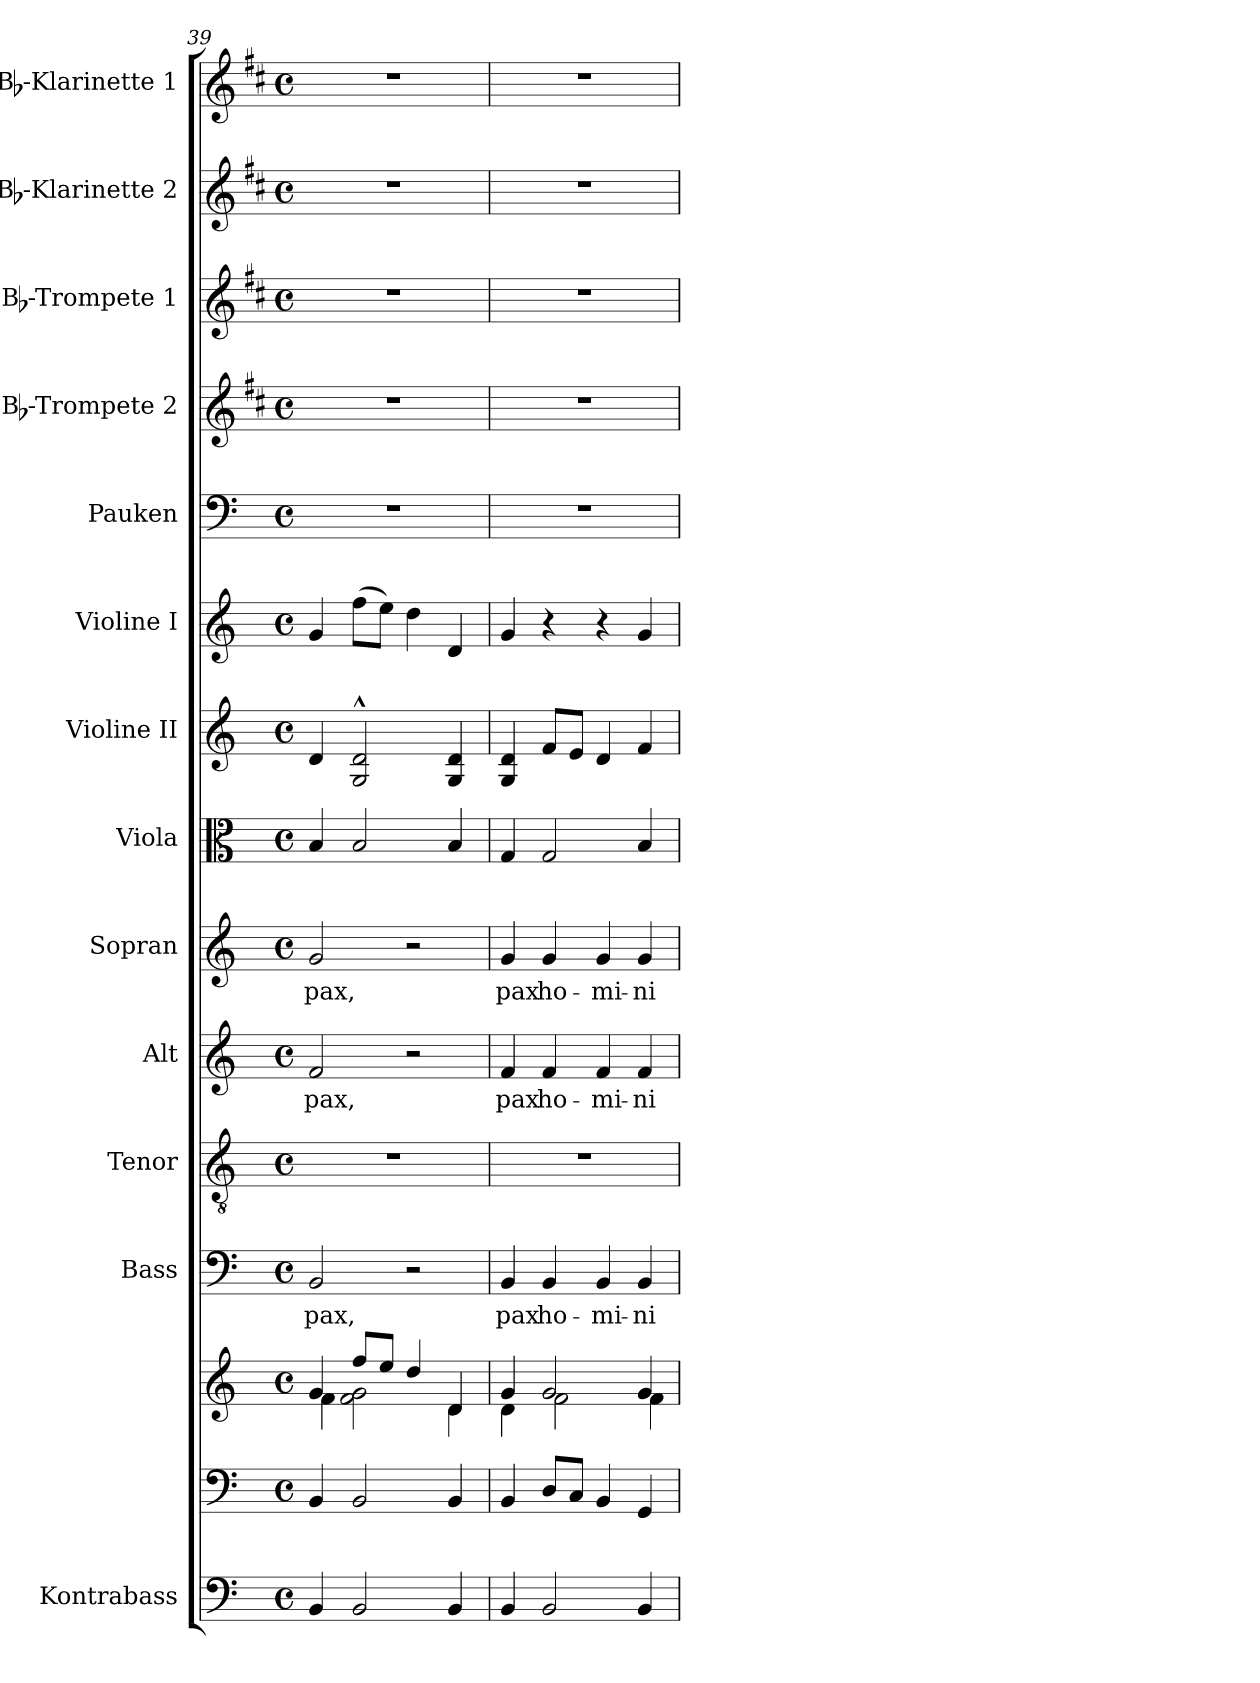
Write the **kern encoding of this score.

**kern	**kern	**kern	**kern	**text	**kern	**kern	**text	**kern	**text	**kern	**kern	**kern	**kern	**kern	**kern	**kern	**kern
*part14	*part13	*part13	*part12	*part12	*part11	*part10	*part10	*part9	*part9	*part8	*part7	*part6	*part5	*part4	*part3	*part2	*part1
*staff15	*staff14	*staff13	*staff12	*staff12	*staff11	*staff10	*staff10	*staff9	*staff9	*staff8	*staff7	*staff6	*staff5	*staff4	*staff3	*staff2	*staff1
*I"Kontrabass	*	*	*I"Bass	*	*I"Tenor	*I"Alt	*	*I"Sopran	*	*I"Viola	*I"Violine II	*I"Violine I	*I"Pauken	*I"Bb-Trompete 2	*I"Bb-Trompete 1	*I"Bb-Klarinette 2	*I"Bb-Klarinette 1
*I'Kb.	*	*	*I'B.	*	*I'T.	*I'A.	*	*I'S.	*	*I'Vla.	*I'Vl. II	*I'Vl. I	*I'Pk.	*I'Bb Trp. 2	*I'Bb Trp. 1	*I'Bb Kl. 2	*I'Bb Kl. 1
!!LO:PB:g=z
*clefF4	*clefF4	*clefG2	*clefF4	*	*clefGv2	*clefG2	*	*clefG2	*	*clefC3	*clefG2	*clefG2	*clefF4	*clefG2	*clefG2	*clefG2	*clefG2
*ITrd7c12	*	*	*	*	*	*	*	*	*	*	*	*	*	*ITrd1c2	*ITrd1c2	*ITrd1c2	*ITrd1c2
*k[]	*k[]	*k[]	*k[]	*	*k[]	*k[]	*	*k[]	*	*k[]	*k[]	*k[]	*k[]	*k[]	*k[]	*k[]	*k[]
*C:	*C:	*C:	*C:	*	*C:	*C:	*	*C:	*	*C:	*C:	*C:	*C:	*C:	*C:	*C:	*C:
*M4/4	*M4/4	*M4/4	*M4/4	*	*M4/4	*M4/4	*	*M4/4	*	*M4/4	*M4/4	*M4/4	*M4/4	*M4/4	*M4/4	*M4/4	*M4/4
*met(c)	*met(c)	*met(c)	*met(c)	*	*met(c)	*met(c)	*	*met(c)	*	*met(c)	*met(c)	*met(c)	*met(c)	*met(c)	*met(c)	*met(c)	*met(c)
=39	=39	=39	=39	=39	=39	=39	=39	=39	=39	=39	=39	=39	=39	=39	=39	=39	=39
*	*	*^	*	*	*	*	*	*	*	*	*	*	*	*	*	*	*
!	!	!	!	!	!LO:LY:b	!	!	!LO:LY:b	!	!LO:LY:b	!	!	!	!	!	!	!	!
4BBB/	4BB/	4g/	4f\	2BB/	pax,	1r	2f/	pax,	2g/	pax,	4B/	4d/	4g/	1r	1r	1r	1r	1r
2BBB/	2BB/	8ff/L	2f\ 2g\	.	.	.	.	.	.	.	2B/	2G/^^> 2d/^^>	(>8ff\L	.	.	.	.	.
.	.	8ee/J	.	.	.	.	.	.	.	.	.	.	8ee\J)	.	.	.	.	.
.	.	4dd/	.	2r	.	.	2r	.	2r	.	.	.	4dd\	.	.	.	.	.
4BBB/	4BB/	4d/	4d\	.	.	.	.	.	.	.	4B/	4G/ 4d/	4d/	.	.	.	.	.
=40	=40	=40	=40	=40	=40	=40	=40	=40	=40	=40	=40	=40	=40	=40	=40	=40	=40	=40
!	!	!	!	!	!LO:LY:b	!	!	!LO:LY:b	!	!LO:LY:b	!	!	!	!	!	!	!	!
4BBB/	4BB/	4g/	4d\	4BB/	pax	1r	4f/	pax	4g/	pax	4G/	4G/ 4d/	4g/	1r	1r	1r	1r	1r
!	!	!	!	!	!LO:LY:b	!	!	!LO:LY:b	!	!LO:LY:b	!	!	!	!	!	!	!	!
2BBB/	8D/L	2g/	2f\	4BB/	ho-	.	4f/	ho-	4g/	ho-	2G/	8f/L	4r	.	.	.	.	.
.	8C/J	.	.	.	.	.	.	.	.	.	.	8e/J	.	.	.	.	.	.
!	!	!	!	!	!LO:LY:b	!	!	!LO:LY:b	!	!LO:LY:b	!	!	!	!	!	!	!	!
.	4BB/	.	.	4BB/	-mi-	.	4f/	-mi-	4g/	-mi-	.	4d/	4r	.	.	.	.	.
!	!	!	!	!	!LO:LY:b	!	!	!LO:LY:b	!	!LO:LY:b	!	!	!	!	!	!	!	!
4BBB/	4GG/	4g/	4f\	4BB/	-ni-	.	4f/	-ni-	4g/	-ni-	4B/	4f/	4g/	.	.	.	.	.
*	*	*v	*v	*	*	*	*	*	*	*	*	*	*	*	*	*	*	*
=	=	=	=	=	=	=	=	=	=	=	=	=	=	=	=	=	=
*-	*-	*-	*-	*-	*-	*-	*-	*-	*-	*-	*-	*-	*-	*-	*-	*-	*-
